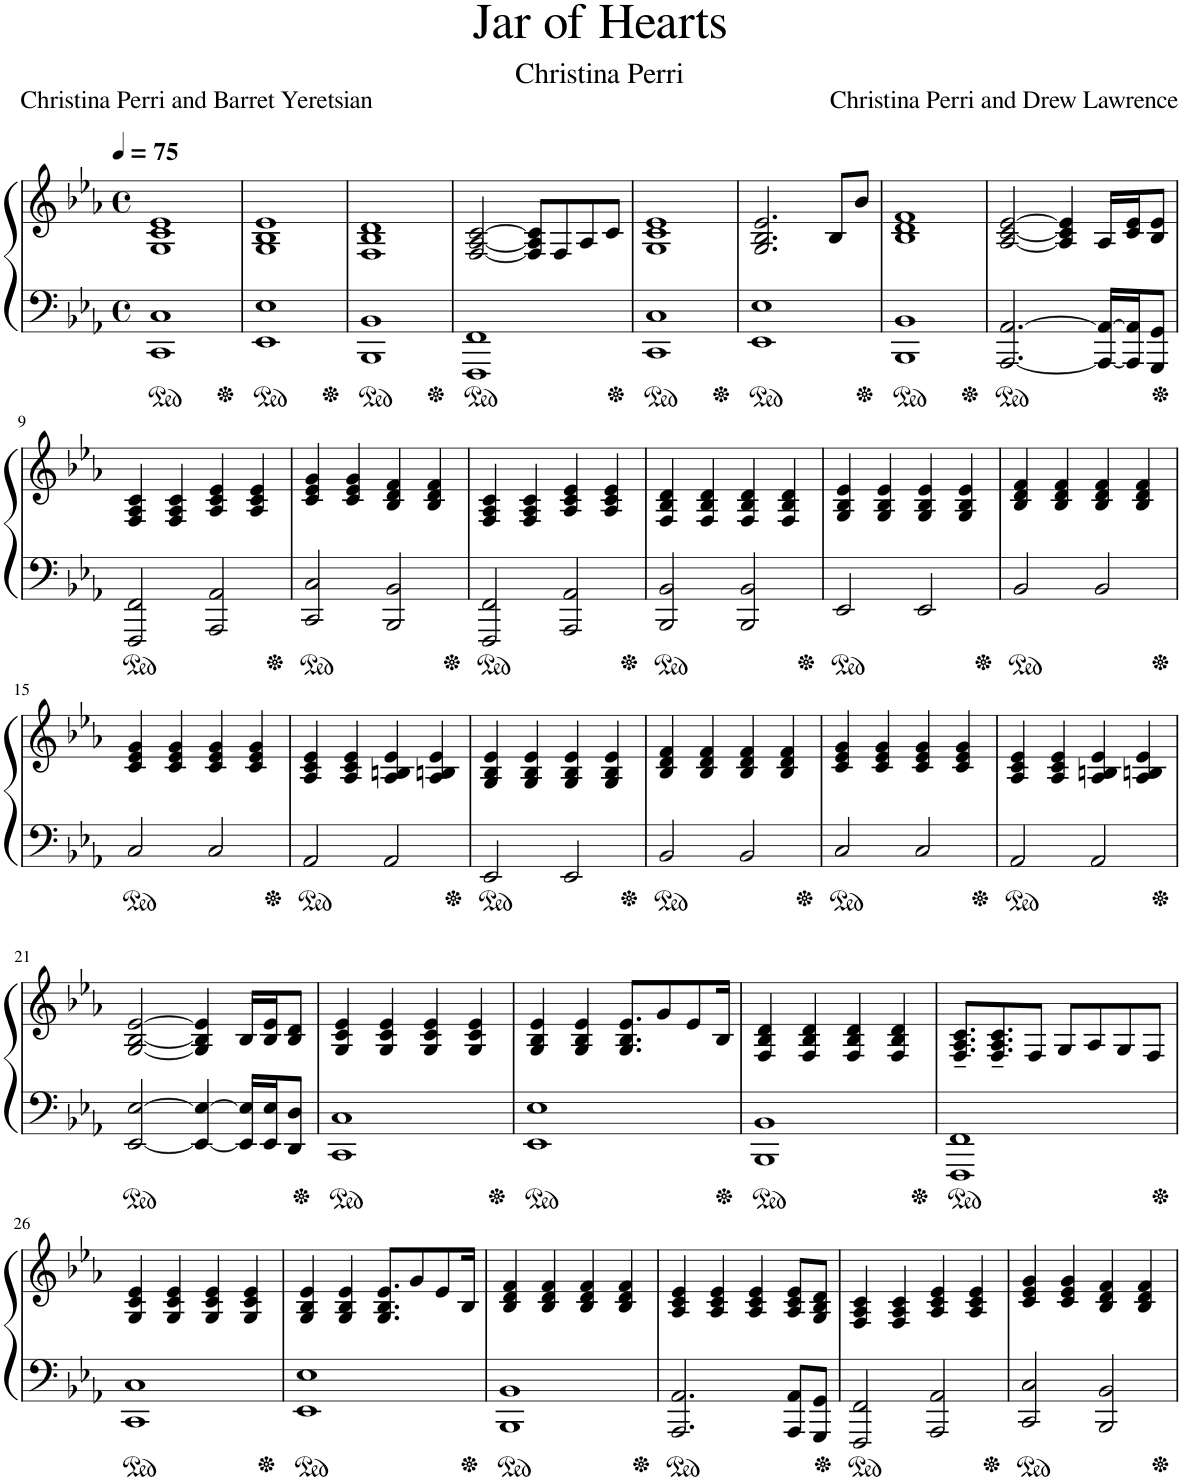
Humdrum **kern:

**kern	**kern
*part1	*part1
*staff2	*staff1
*I"Piano	*
*I'Pno.	*
*clefF4	*clefG2
*k[b-e-a-]	*k[b-e-a-]
*M4/4	*M4/4
*met(c)	*met(c)
*MM75	*MM75
=1	=1
1CC 1C	1G 1c 1e-
=2	=2
1EE- 1E-	1G 1B- 1e-
=3	=3
1BBB- 1BB-	1F 1B- 1d
=4	=4
1FFF 1FF	[2F/ [2A-/ [2c/
.	8F/] 8A-/] 8c/]L
.	8F/
.	8A-/
.	8c/J
=5	=5
1CC 1C	1G 1c 1e-
=6	=6
1EE- 1E-	2.G/ 2.B-/ 2.e-/
.	8B-/L
.	8b-/J
=7	=7
1BBB- 1BB-	1B- 1d 1f
=8	=8
[2.AAA-/ [2.AA-/	[2A-/ [2c/ [2e-/
.	4A-/] 4c/] 4e-/]
16AAA-/_ 16AA-/_LL	16A-/LL
16AAA-/] 16AA-/]J	16c/ 16e-/J
8GGG/ 8GG/J	8B-/ 8e-/J
!!LO:LB:g=z
=9	=9
2FFF/ 2FF/	4F/ 4A-/ 4c/
.	4F/ 4A-/ 4c/
2AAA-/ 2AA-/	4A-/ 4c/ 4e-/
.	4A-/ 4c/ 4e-/
=10	=10
2CC/ 2C/	4c/ 4e-/ 4g/
.	4c/ 4e-/ 4g/
2BBB-/ 2BB-/	4B-/ 4d/ 4f/
.	4B-/ 4d/ 4f/
=11	=11
2FFF/ 2FF/	4F/ 4A-/ 4c/
.	4F/ 4A-/ 4c/
2AAA-/ 2AA-/	4A-/ 4c/ 4e-/
.	4A-/ 4c/ 4e-/
=12	=12
2BBB-/ 2BB-/	4F/ 4B-/ 4d/
.	4F/ 4B-/ 4d/
2BBB-/ 2BB-/	4F/ 4B-/ 4d/
.	4F/ 4B-/ 4d/
=13	=13
2EE-/	4G/ 4B-/ 4e-/
.	4G/ 4B-/ 4e-/
2EE-/	4G/ 4B-/ 4e-/
.	4G/ 4B-/ 4e-/
=14	=14
2BB-/	4B-/ 4d/ 4f/
.	4B-/ 4d/ 4f/
2BB-/	4B-/ 4d/ 4f/
.	4B-/ 4d/ 4f/
!!LO:LB:g=z
=15	=15
2C/	4c/ 4e-/ 4g/
.	4c/ 4e-/ 4g/
2C/	4c/ 4e-/ 4g/
.	4c/ 4e-/ 4g/
=16	=16
2AA-/	4A-/ 4c/ 4e-/
.	4A-/ 4c/ 4e-/
2AA-/	4A-/ 4Bn/ 4e-/
.	4A-/ 4Bn/ 4e-/
=17	=17
2EE-/	4G/ 4B-/ 4e-/
.	4G/ 4B-/ 4e-/
2EE-/	4G/ 4B-/ 4e-/
.	4G/ 4B-/ 4e-/
=18	=18
2BB-/	4B-/ 4d/ 4f/
.	4B-/ 4d/ 4f/
2BB-/	4B-/ 4d/ 4f/
.	4B-/ 4d/ 4f/
=19	=19
2C/	4c/ 4e-/ 4g/
.	4c/ 4e-/ 4g/
2C/	4c/ 4e-/ 4g/
.	4c/ 4e-/ 4g/
=20	=20
2AA-/	4A-/ 4c/ 4e-/
.	4A-/ 4c/ 4e-/
2AA-/	4A-/ 4Bn/ 4e-/
.	4A-/ 4Bn/ 4e-/
!!LO:LB:g=z
=21	=21
[2EE-/ [2E-/	[2G/ [2B-/ [2e-/
4EE-/_ 4E-/_	4G/] 4B-/] 4e-/]
16EE-/] 16E-/]LL	16B-/LL
16EE-/ 16E-/J	16B-/ 16e-/J
8DD/ 8D/J	8B-/ 8d/J
=22	=22
1CC 1C	4G/ 4c/ 4e-/
.	4G/ 4c/ 4e-/
.	4G/ 4c/ 4e-/
.	4G/ 4c/ 4e-/
=23	=23
1EE- 1E-	4G/ 4B-/ 4e-/
.	4G/ 4B-/ 4e-/
.	8.G/ 8.B-/ 8.e-/L
.	8g/
.	8e-/
.	16B-/Jk
=24	=24
1BBB- 1BB-	4F/ 4B-/ 4d/
.	4F/ 4B-/ 4d/
.	4F/ 4B-/ 4d/
.	4F/ 4B-/ 4d/
=25	=25
1FFF 1FF	8.F/~ 8.A-/~ 8.c/~L
.	8.F/~ 8.A-/~ 8.c/~
.	8F/J
.	8G/L
.	8A-/
.	8G/
.	8F/J
!!LO:LB:g=z
=26	=26
1CC 1C	4G/ 4c/ 4e-/
.	4G/ 4c/ 4e-/
.	4G/ 4c/ 4e-/
.	4G/ 4c/ 4e-/
=27	=27
1EE- 1E-	4G/ 4B-/ 4e-/
.	4G/ 4B-/ 4e-/
.	8.G/ 8.B-/ 8.e-/L
.	8g/
.	8e-/
.	16B-/Jk
=28	=28
1BBB- 1BB-	4B-/ 4d/ 4f/
.	4B-/ 4d/ 4f/
.	4B-/ 4d/ 4f/
.	4B-/ 4d/ 4f/
=29	=29
2.AAA-/ 2.AA-/	4A-/ 4c/ 4e-/
.	4A-/ 4c/ 4e-/
.	4A-/ 4c/ 4e-/
8AAA-/ 8AA-/L	8A-/ 8c/ 8e-/L
8GGG/ 8GG/J	8G/ 8B-/ 8d/J
=30	=30
2FFF/ 2FF/	4F/ 4A-/ 4c/
.	4F/ 4A-/ 4c/
2AAA-/ 2AA-/	4A-/ 4c/ 4e-/
.	4A-/ 4c/ 4e-/
=31	=31
2CC/ 2C/	4c/ 4e-/ 4g/
.	4c/ 4e-/ 4g/
2BBB-/ 2BB-/	4B-/ 4d/ 4f/
.	4B-/ 4d/ 4f/
=	=
*-	*-
